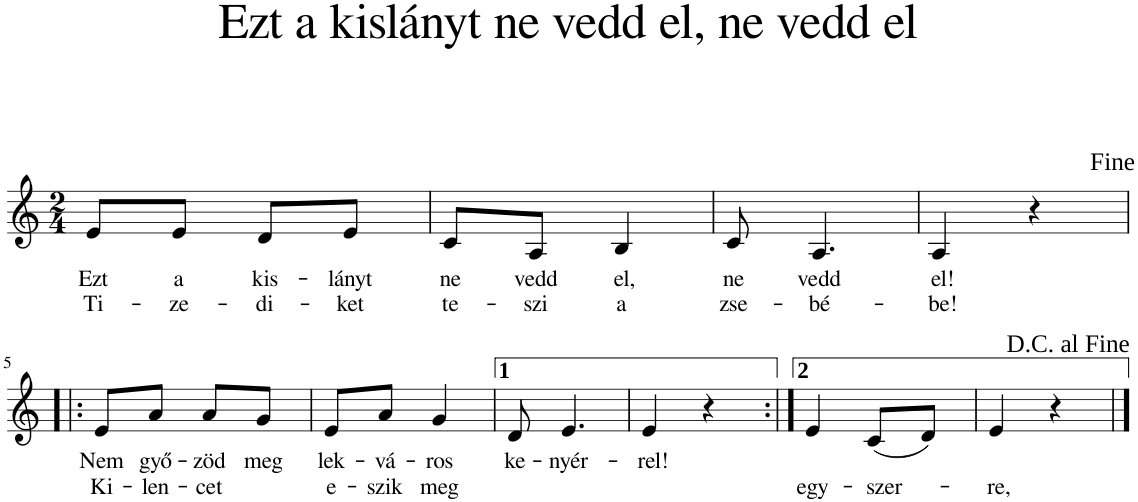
**kern	**text	**text
*part1	*part1	*part1
*staff1	*staff1	*staff1
*I"Piano	*	*
*I'Pno	*	*
*clefG2	*	*
*k[]	*	*
*M2/4	*	*
=1	=1	=1
!	!LO:LY:b	!LO:LY:b
8e/L	Ezt	Ti-
!	!LO:LY:b	!LO:LY:b
8e/J	a	-ze-
!	!LO:LY:b	!LO:LY:b
8d/L	kis-	-di-
!	!LO:LY:b	!LO:LY:b
8e/J	-lányt	-ket
=2	=2	=2
!	!LO:LY:b	!LO:LY:b
8c/L	ne	te-
!	!LO:LY:b	!LO:LY:b
8A/J	vedd	-szi
!	!LO:LY:b	!LO:LY:b
4B/	el,	a
=3	=3	=3
!	!LO:LY:b	!LO:LY:b
8c/	ne	zse-
!	!LO:LY:b	!LO:LY:b
4.A/	vedd	-bé-
=4	=4	=4
!	!LO:LY:b	!LO:LY:b
4A/	el!	-be!
4r	.	.
!LO:TX:a:t=<font face="Times New Roman"/>Fine	!	!
!!LO:LB:g=z
=5!|:	=5!|:	=5!|:
!	!LO:LY:b	!LO:LY:b
8e/L	Nem	Ki-
!	!LO:LY:b	!LO:LY:b
8a/J	győ-	-len-
!	!LO:LY:b	!LO:LY:b
8a/L	-zöd	-cet
!	!LO:LY:b	!
8g/J	meg	.
=6	=6	=6
!	!LO:LY:b	!LO:LY:b
8e/L	lek-	e-
!	!LO:LY:b	!LO:LY:b
8a/J	-vá-	-szik
!	!LO:LY:b	!LO:LY:b
4g/	-ros	meg
=7	=7	=7
!	!LO:LY:b	!
8d/	ke-	.
!	!LO:LY:b	!
4.e/	-nyér-	.
=8	=8	=8
!	!LO:LY:b	!
4e/	-rel!	.
4r	.	.
=9:|!	=9:|!	=9:|!
!	!	!LO:LY:b
4e/	.	egy-
!	!	!LO:LY:b
(8c/L	.	-szer-
8d/J)	.	.
=10	=10	=10
!	!	!LO:LY:b
4e/	.	-re,
4r	.	.
!LO:TX:a:t=<font face="Times New Roman"/>D.C. al Fine	!	!
==	==	==
*-	*-	*-
